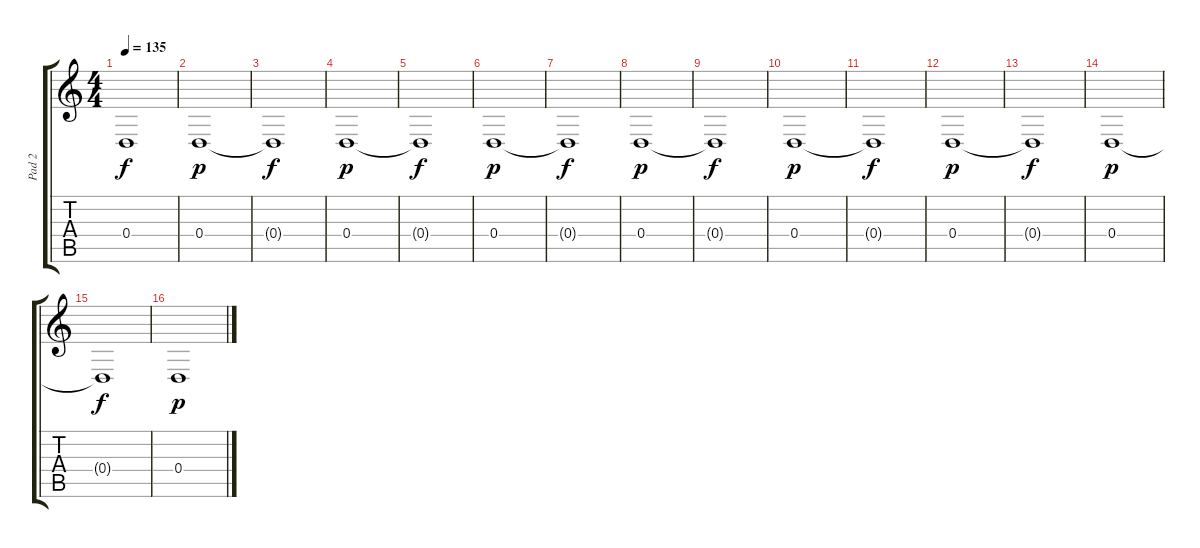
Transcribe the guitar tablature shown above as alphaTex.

\track ("Pad 2" "Pad 2") {instrument pad7halo}
\staff {score tabs}
\tuning (E4 B3 G3 D3 A2 E2) {hide}
\ts (4 4)
\tempo 135
\clef g2
\ks c
0.4{t}.1{dy f} |
0.4.1{dy p volume 1} |
0.4{t}.1{dy f} |
0.4.1{dy p volume 1} |
0.4{t}.1{dy f} |
0.4.1{dy p volume 1} |
0.4{t}.1{dy f} |
0.4.1{dy p volume 1} |
0.4{t}.1{dy f} |
0.4.1{dy p volume 1} |
0.4{t}.1{dy f} |
0.4.1{dy p volume 1} |
0.4{t}.1{dy f} |
0.4.1{dy p volume 1} |
0.4{t}.1{dy f} |
0.4.1{dy p volume 1}
